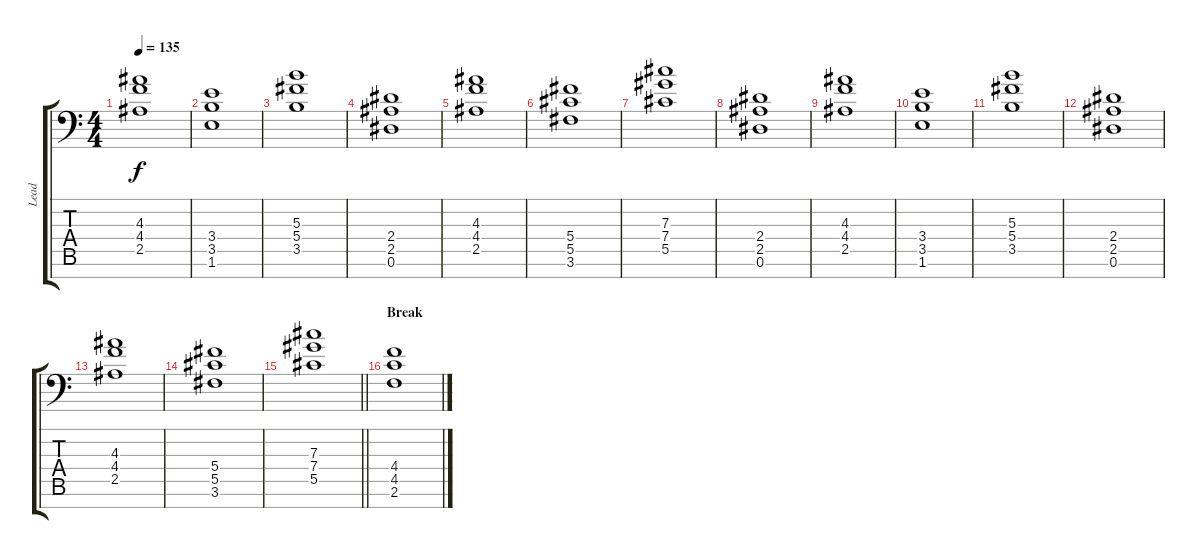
\track ("Lead" "Lead") {instrument distortionguitar}
\staff {score tabs}
\tuning (Eb4 Bb3 Gb3 Db3 Ab2 Eb2 Bb1) {hide}
\ts (4 4)
\tempo 135
\clef f4
\ks c
(4.3 4.4 2.5).1{dy f} |
(3.4 3.5 1.6).1 |
(5.3 5.4 3.5).1 |
(2.4 2.5 0.6).1 |
(4.3 4.4 2.5).1 |
(5.4 5.5 3.6).1 |
(7.3 7.4 5.5).1 |
(2.4 2.5 0.6).1 |
(4.3 4.4 2.5).1 |
(3.4 3.5 1.6).1 |
(5.3 5.4 3.5).1 |
(2.4 2.5 0.6).1 |
(4.3 4.4 2.5).1 |
(5.4 5.5 3.6).1 |
\barLineRight lightlight
(7.3 7.4 5.5).1 |
\section ("" "Break")
(4.4 4.5 2.6).1
